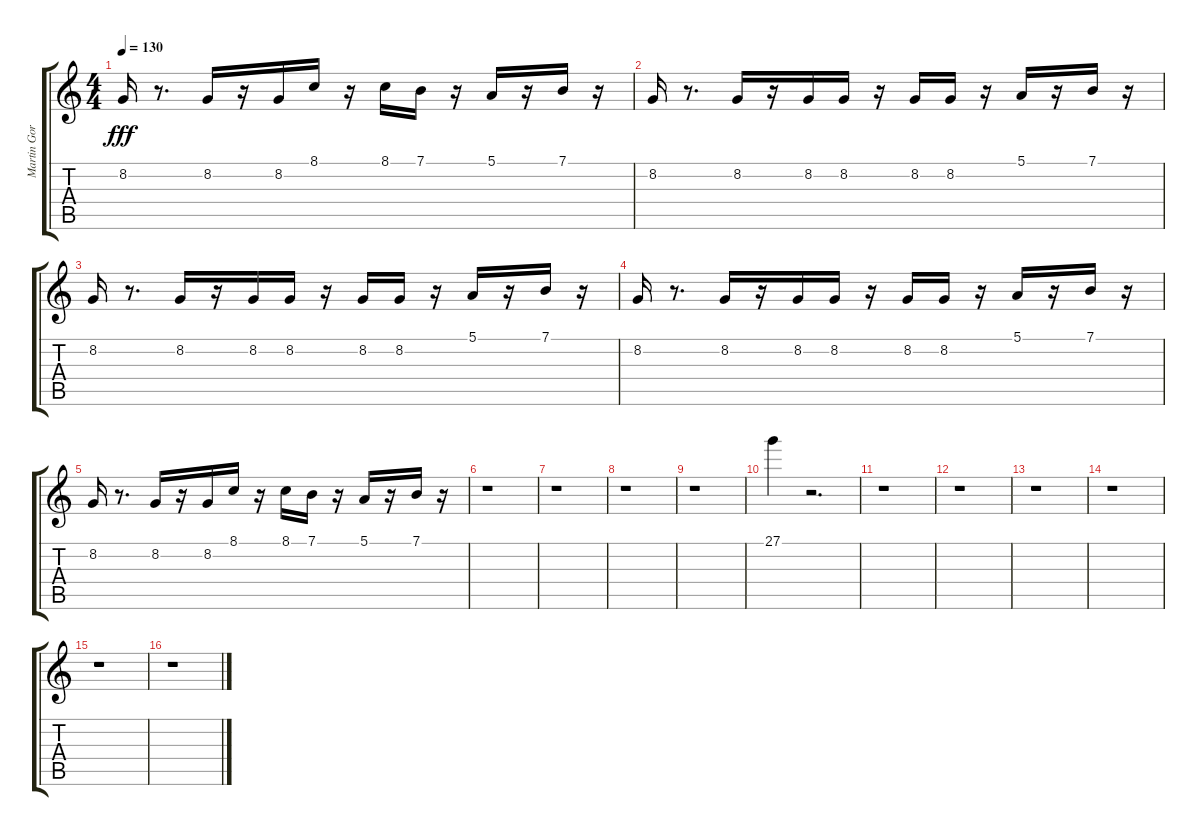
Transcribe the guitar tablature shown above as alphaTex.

\track ("Martin Gore" "Martin Gor") {instrument synthbrass1}
\staff {score tabs}
\tuning (E4 B3 G3 D3 A2 E2) {hide}
\ts (4 4)
\tempo 130
\clef g2
\ks c
8.2.16{dy fff} r.8{d} 8.2.16 r.16 8.2.16 8.1.16 r.16 8.1.16 7.1.16 r.16 5.1.16 r.16 7.1.16 r.16 |
8.2.16 r.8{d} 8.2.16 r.16 8.2.16 8.2.16 r.16 8.2.16 8.2.16 r.16 5.1.16 r.16 7.1.16 r.16 |
8.2.16 r.8{d} 8.2.16 r.16 8.2.16 8.2.16 r.16 8.2.16 8.2.16 r.16 5.1.16 r.16 7.1.16 r.16 |
8.2.16 r.8{d} 8.2.16 r.16 8.2.16 8.2.16 r.16 8.2.16 8.2.16 r.16 5.1.16 r.16 7.1.16 r.16 |
8.2.16 r.8{d} 8.2.16 r.16 8.2.16 8.1.16 r.16 8.1.16 7.1.16 r.16 5.1.16 r.16 7.1.16 r.16 |
r.1 |
r.1 |
r.1 |
r.1 |
27.1.4 r.2{d} |
r.1 |
r.1 |
r.1 |
r.1 |
r.1 |
r.1
